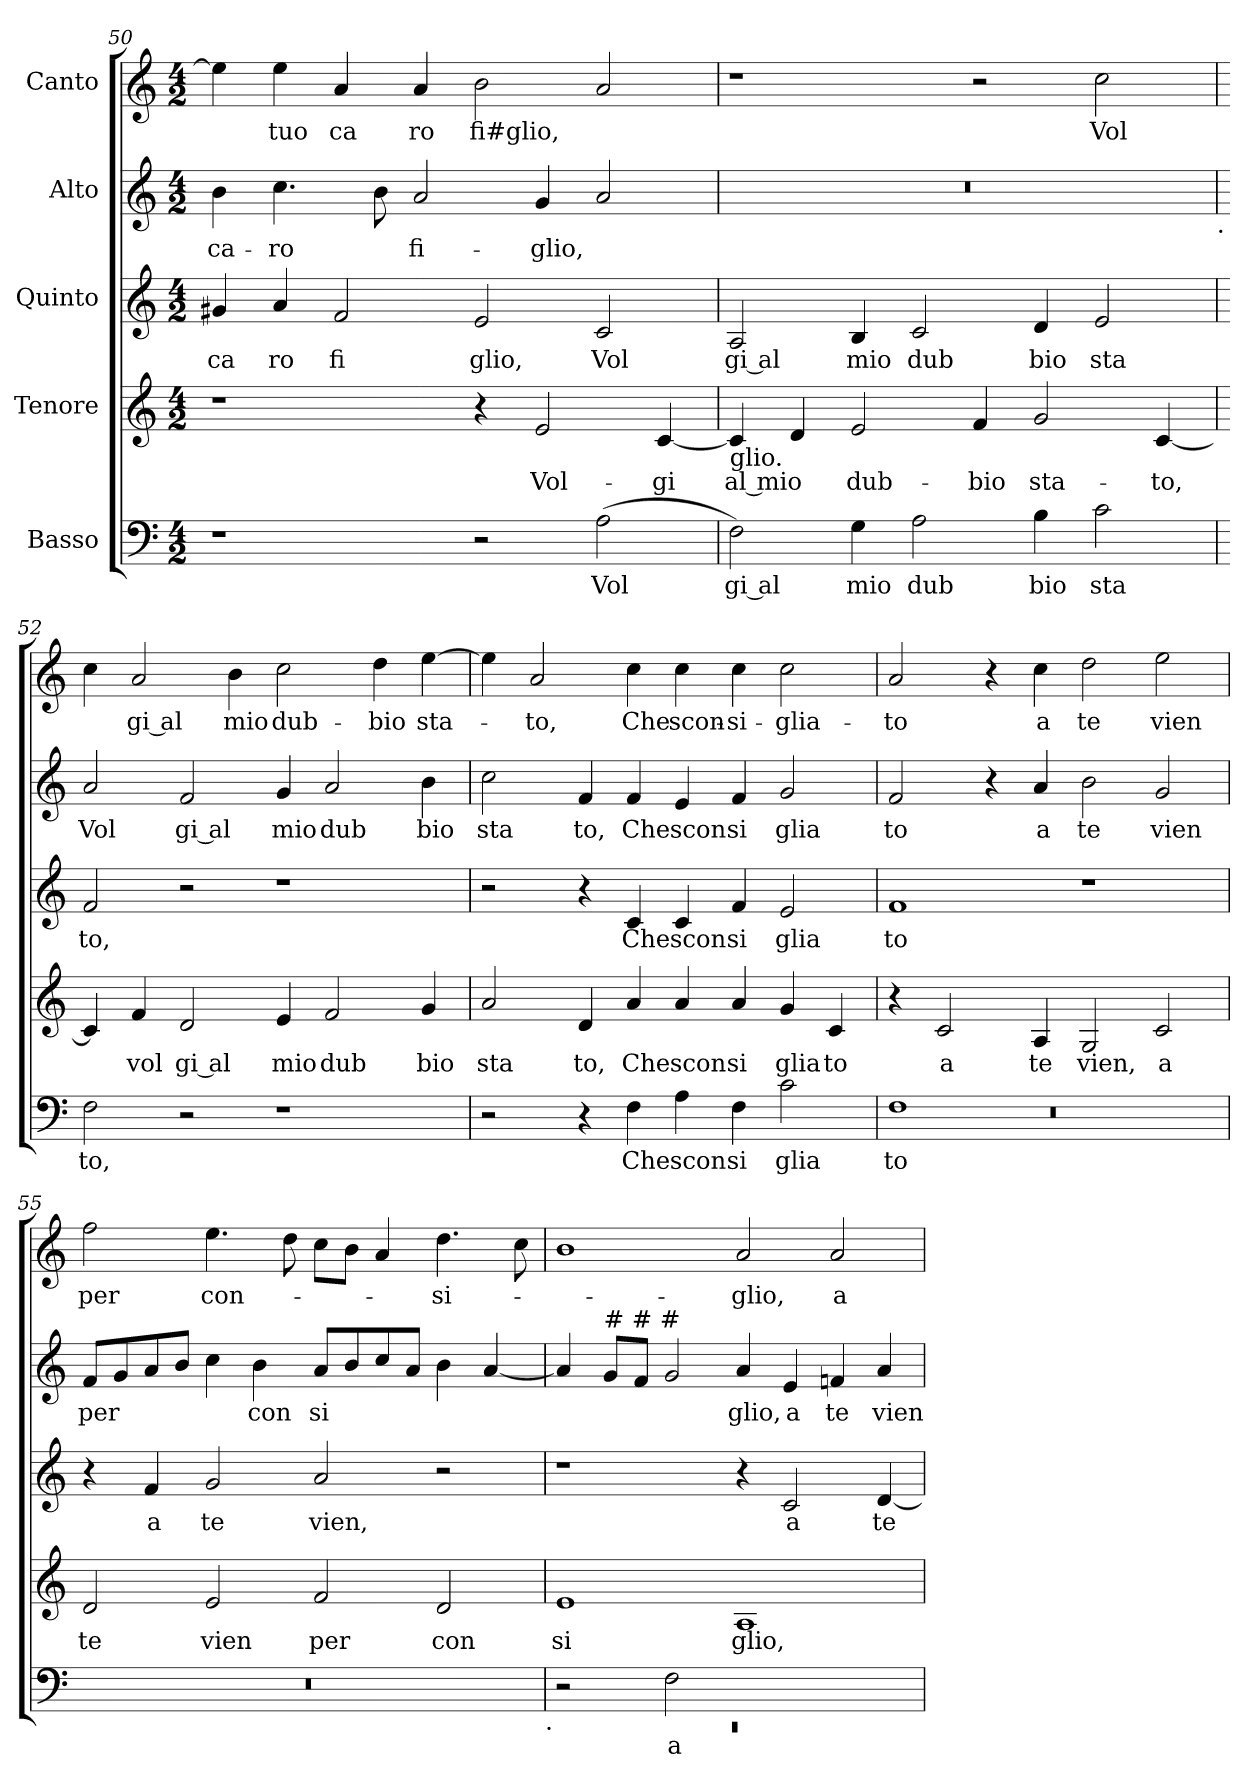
**kern	**text	**kern	**text	**kern	**text	**kern	**text	**kern	**text
*part5	*part5	*part4	*part4	*part3	*part3	*part2	*part2	*part1	*part1
*staff5	*staff5	*staff4	*staff4	*staff3	*staff3	*staff2	*staff2	*staff1	*staff1
*I"Basso	*	*I"Tenore	*	*I"Quinto	*	*I"Alto	*	*I"Canto	*
*clefF4	*	*clefG2	*	*clefG2	*	*clefG2	*	*clefG2	*
*k[]	*	*k[]	*	*k[]	*	*k[]	*	*k[]	*
*M4/2	*	*M4/2	*	*M4/2	*	*M4/2	*	*M4/2	*
=50	=50	=50	=50	=50	=50	=50	=50	=50	=50
!	!	!	!	!	!LO:LY:b	!	!LO:LY:b	!	!
1r	.	1r	.	4g#X/	ca	4b\	ca-	4ee\]	.
!	!	!	!	!	!LO:LY:b	!	!LO:LY:b	!	!LO:LY:b
.	.	.	.	4a/	ro	4.cc\	-ro	4ee\	tuo
!	!	!	!	!	!LO:LY:b	!	!	!	!LO:LY:b
.	.	.	.	2f/	fi	.	.	4a/	ca
.	.	.	.	.	.	8b\	.	.	.
!	!	!	!	!	!	!	!LO:LY:b	!	!LO:LY:b
.	.	.	.	.	.	2a/	fi-	4a/	ro
!	!	!	!	!	!LO:LY:b	!	!	!	!LO:LY:b
2r	.	4r	.	2e/	glio,	.	.	2b\	fi#glio,
!	!	!	!LO:LY:b	!	!	!	!LO:LY:b	!	!
.	.	2e/	Vol-	.	.	4g/	-glio,	.	.
!	!LO:LY:b	!	!	!	!LO:LY:b	!	!	!	!
(>2A\	Vol	.	.	2c/	Vol	2a/	.	2a/	.
!	!	!	!LO:LY:b	!	!	!	!	!	!
.	.	[4c/	-gi	.	.	.	.	.	.
!!LO:LB:g=z
=51	=51	=51	=51	=51	=51	=51	=51	=51	=51
!	!	!LO:TX:b:t=glio.	!	!	!	!	!	!	!
!	!LO:LY:b	!	!LO:LY:b	!	!LO:LY:b	!	!	!	!
2F\)	gi al	4c/]	al mio	2A/	gi al	0r	.	1r	.
.	.	4d/	.	.	.	.	.	.	.
!	!LO:LY:b	!	!LO:LY:b	!	!LO:LY:b	!	!	!	!
4G\	mio	2e/	dub-	4B/	mio	.	.	.	.
!	!LO:LY:b	!	!	!	!LO:LY:b	!	!	!	!
2A\	dub	.	.	2c/	dub	.	.	.	.
!	!	!	!LO:LY:b	!	!	!	!	!	!
.	.	4f/	-bio	.	.	.	.	2r	.
!	!LO:LY:b	!	!LO:LY:b	!	!LO:LY:b	!	!	!	!
4B\	bio	2g/	sta-	4d/	bio	.	.	.	.
!	!LO:LY:b	!	!	!	!LO:LY:b	!	!	!	!LO:LY:b
2c\	sta	.	.	2e/	sta	.	.	2cc\	Vol
!	!	!	!LO:LY:b	!	!	!	!	!	!
.	.	[4c/	-to,	.	.	.	.	.	.
!	!	!	!	!	!	!LO:TX:b:t=.	!	!	!
!!LO:LB:g=z
=52	=52	=52	=52	=52	=52	=52	=52	=52	=52
!	!LO:LY:b	!	!	!	!LO:LY:b	!	!LO:LY:b	!	!
2F\	to,	4c/]	.	2f/	to,	2a/	Vol	4cc\	.
!	!	!	!LO:LY:b	!	!	!	!	!	!LO:LY:b
.	.	4f/	vol	.	.	.	.	2a/	gi al
!	!	!	!LO:LY:b	!	!	!	!LO:LY:b	!	!
2r	.	2d/	gi al	2r	.	2f/	gi al	.	.
!	!	!	!	!	!	!	!	!	!LO:LY:b
.	.	.	.	.	.	.	.	4b\	mio
!	!	!	!LO:LY:b	!	!	!	!LO:LY:b	!	!LO:LY:b
1r	.	4e/	mio	1r	.	4g/	mio	2cc\	dub-
!	!	!	!LO:LY:b	!	!	!	!LO:LY:b	!	!
.	.	2f/	dub	.	.	2a/	dub	.	.
!	!	!	!	!	!	!	!	!	!LO:LY:b
.	.	.	.	.	.	.	.	4dd\	-bio
!	!	!	!LO:LY:b	!	!	!	!LO:LY:b	!	!LO:LY:b
.	.	4g/	bio	.	.	4b\	bio	[4ee\	sta-
=53	=53	=53	=53	=53	=53	=53	=53	=53	=53
!	!	!	!LO:LY:b	!	!	!	!LO:LY:b	!	!
2r	.	2a/	sta	2r	.	2cc\	sta	4ee\]	.
!	!	!	!	!	!	!	!	!	!LO:LY:b
.	.	.	.	.	.	.	.	2a/	-to,
!	!	!	!LO:LY:b	!	!	!	!LO:LY:b	!	!
4r	.	4d/	to,	4r	.	4f/	to,	.	.
!	!LO:LY:b	!	!LO:LY:b	!	!LO:LY:b	!	!LO:LY:b	!	!LO:LY:b
4F\	Che	4a/	Che	4c/	Che	4f/	Che	4cc\	Che
!	!LO:LY:b	!	!LO:LY:b	!	!LO:LY:b	!	!LO:LY:b	!	!LO:LY:b
4A\	scon	4a/	scon	4c/	scon	4e/	scon	4cc\	scon-
!	!LO:LY:b	!	!LO:LY:b	!	!LO:LY:b	!	!LO:LY:b	!	!LO:LY:b
4F\	si	4a/	si	4f/	si	4f/	si	4cc\	-si-
!	!LO:LY:b	!	!LO:LY:b	!	!LO:LY:b	!	!LO:LY:b	!	!LO:LY:b
2c\	glia	4g/	glia	2e/	glia	2g/	glia	2cc\	-glia-
!	!	!	!LO:LY:b	!	!	!	!	!	!
.	.	4c/	to	.	.	.	.	.	.
=54	=54	=54	=54	=54	=54	=54	=54	=54	=54
*^	*	*	*	*	*	*	*	*	*
!	!	!LO:LY:b	!	!	!	!LO:LY:b	!	!LO:LY:b	!	!LO:LY:b
*	*^	*	*	*	*	*	*	*	*	*
0ryy	1F	0r	to	4r	.	1f	to	2f/	to	2a/	-to
!	!	!	!	!	!LO:LY:b	!	!	!	!	!	!
.	.	.	.	2c/	a	.	.	.	.	.	.
.	.	.	.	.	.	.	.	4r	.	4r	.
!	!	!	!	!	!LO:LY:b	!	!	!	!LO:LY:b	!	!LO:LY:b
.	.	.	.	4A/	te	.	.	4a/	a	4cc\	a
!	!	!	!	!	!LO:LY:b	!	!	!	!LO:LY:b	!	!LO:LY:b
.	1ryy	.	.	2G/	vien,	1r	.	2b\	te	2dd\	te
!	!	!	!	!	!LO:LY:b	!	!	!	!LO:LY:b	!	!LO:LY:b
.	.	.	.	2c/	a	.	.	2g/	vien	2ee\	vien
*v	*v	*v	*	*	*	*	*	*	*	*	*
=55	=55	=55	=55	=55	=55	=55	=55	=55	=55
!	!	!	!LO:LY:b	!	!	!	!LO:LY:b	!	!LO:LY:b
0r	.	2d/	te	4r	.	8f/L	per	2ff\	per
.	.	.	.	.	.	8g/	.	.	.
!	!	!	!	!	!LO:LY:b	!	!	!	!
.	.	.	.	4f/	a	8a/	.	.	.
.	.	.	.	.	.	8b/J	.	.	.
!	!	!	!LO:LY:b	!	!LO:LY:b	!	!	!	!LO:LY:b
.	.	2e/	vien	2g/	te	4cc\	.	4.ee\	con-
!	!	!	!	!	!	!	!LO:LY:b	!	!
.	.	.	.	.	.	4b\	con	.	.
.	.	.	.	.	.	.	.	8dd\	.
!	!	!	!LO:LY:b	!	!LO:LY:b	!	!LO:LY:b	!	!
.	.	2f/	per	2a/	vien,	8a/L	si	8cc\L	.
.	.	.	.	.	.	8b/	.	8b\J	.
.	.	.	.	.	.	8cc/	.	4a/	.
.	.	.	.	.	.	8a/J	.	.	.
!	!	!	!LO:LY:b	!	!	!	!	!	!LO:LY:b
.	.	2d/	con	2r	.	4b\	.	4.dd\	-si-
.	.	.	.	.	.	[4a/	.	.	.
.	.	.	.	.	.	.	.	8cc\	.
!LO:TX:b:t=.	!	!	!	!	!	!	!	!	!
!!LO:PB:g=z
=56	=56	=56	=56	=56	=56	=56	=56	=56	=56
*^	*	*	*	*	*	*	*	*	*
*	*^	*	*	*	*	*	*	*	*	*
!	!	!	!	!	!LO:LY:b	!	!	!	!	!	!
0ryy	0rEE	2r	.	1e	si	1r	.	4a/]	.	1b	.
!	!	!	!	!	!	!	!	!LO:TX:a:t=# # #	!	!	!
.	.	.	.	.	.	.	.	8g/L	.	.	.
.	.	.	.	.	.	.	.	8f/J	.	.	.
!	!	!	!LO:LY:b	!	!	!	!	!	!	!	!
.	.	2F\	a	.	.	.	.	2g/	.	.	.
!	!	!	!	!	!LO:LY:b	!	!	!	!LO:LY:b	!	!LO:LY:b
.	.	1ryy	.	1A	glio,	4r	.	4a/	glio,	2a/	-glio,
!	!	!	!	!	!	!	!LO:LY:b	!	!LO:LY:b	!	!
.	.	.	.	.	.	2c/	a	4e/	a	.	.
!	!	!	!	!	!	!	!	!	!LO:LY:b	!	!LO:LY:b
.	.	.	.	.	.	.	.	4fn/	te	2a/	a
!	!	!	!	!	!	!	!LO:LY:b	!	!LO:LY:b	!	!
.	.	.	.	.	.	[4d/	te	4a/	vien	.	.
*v	*v	*v	*	*	*	*	*	*	*	*	*
=	=	=	=	=	=	=	=	=	=
*-	*-	*-	*-	*-	*-	*-	*-	*-	*-
